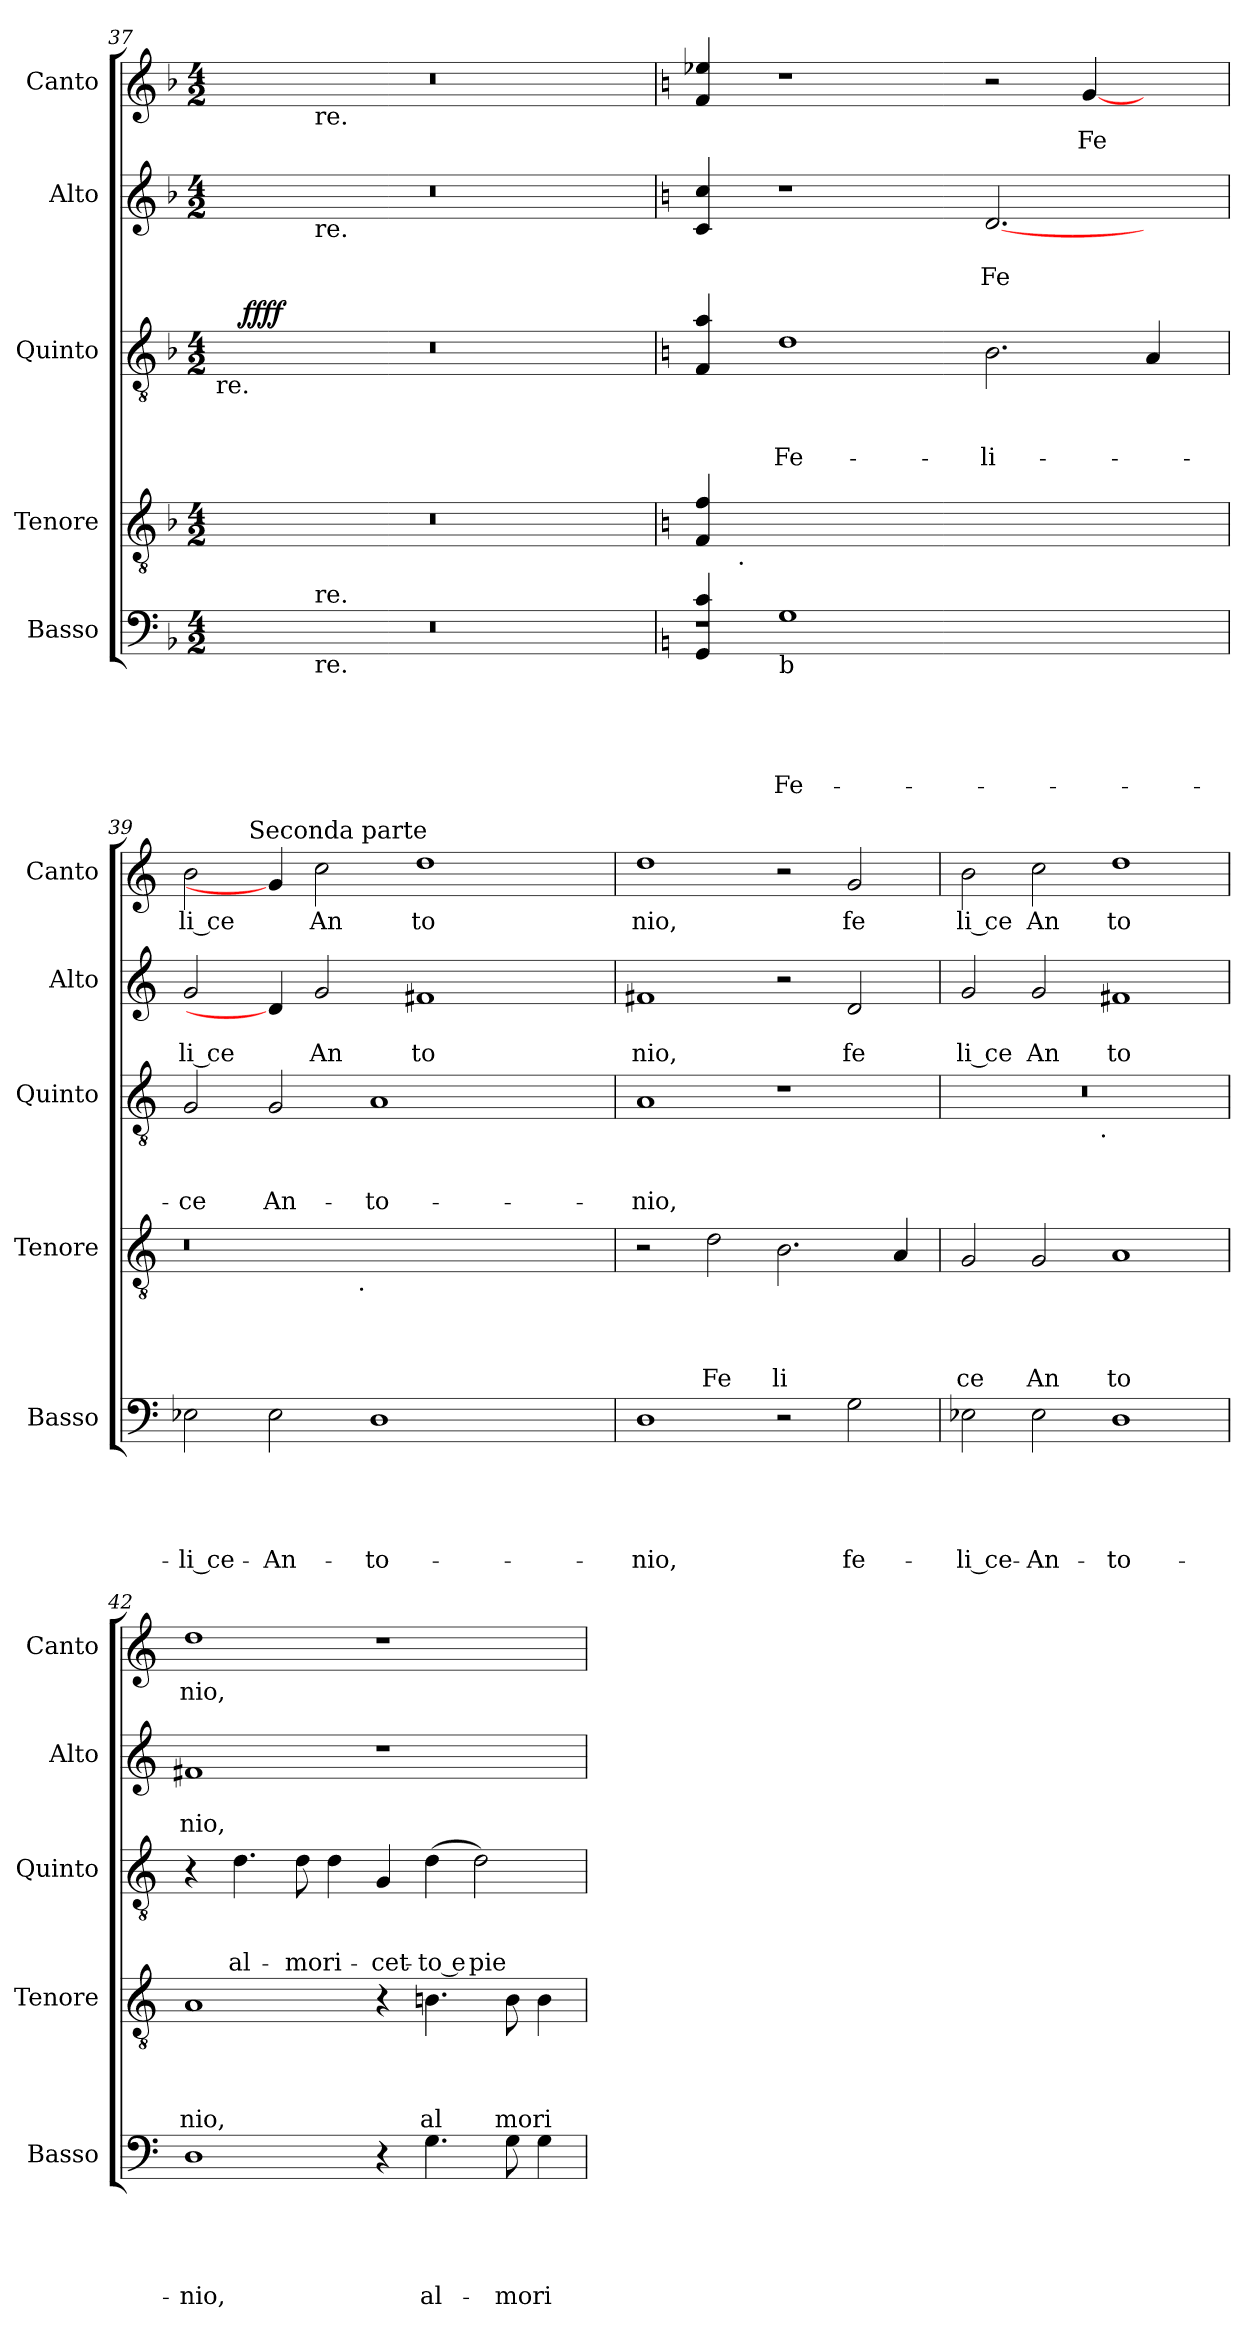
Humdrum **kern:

**kern	**text	**text	**text	**text	**text	**kern	**text	**text	**text	**text	**kern	**text	**text	**text	**dynam	**kern	**text	**text	**kern	**text
*part5	*part5	*part5	*part5	*part5	*part5	*part4	*part4	*part4	*part4	*part4	*part3	*part3	*part3	*part3	*part3	*part2	*part2	*part2	*part1	*part1
*staff5	*staff5	*staff5	*staff5	*staff5	*staff5	*staff4	*staff4	*staff4	*staff4	*staff4	*staff3	*staff3	*staff3	*staff3	*staff3	*staff2	*staff2	*staff2	*staff1	*staff1
*I"Basso	*	*	*	*	*	*I"Tenore	*	*	*	*	*I"Quinto	*	*	*	*	*I"Alto	*	*	*I"Canto	*
*I'Basso	*	*	*	*	*	*I'Tenore	*	*	*	*	*I'Quinto	*	*	*	*	*I'Alto	*	*	*I'Canto	*
*clefF4	*	*	*	*	*	*clefGv2	*	*	*	*	*clefGv2	*	*	*	*	*clefG2	*	*	*clefG2	*
*k[b-]	*	*	*	*	*	*k[b-]	*	*	*	*	*k[b-]	*	*	*	*	*k[b-]	*	*	*k[b-]	*
*F:	*	*	*	*	*	*F:	*	*	*	*	*F:	*	*	*	*	*F:	*	*	*F:	*
*M4/2	*	*	*	*	*	*M4/2	*	*	*	*	*M4/2	*	*	*	*	*M4/2	*	*	*M4/2	*
=37	=37	=37	=37	=37	=37	=37	=37	=37	=37	=37	=37	=37	=37	=37	=37	=37	=37	=37	=37	=37
*	*	*	*	*	*	*	*	*	*	*	*^	*	*	*	*	*	*	*	*	*
!	!	!	!	!	!	!	!	!	!	!	!LO:TX:b:t=re.	!	!	!	!	!	!	!	!	!	!
*^	*	*	*	*	*	*	*	*	*	*	*	*	*	*	*	*	*^	*	*	*^	*
0r	4ryy	.	.	.	.	.	0r	.	.	.	.	0r	16ryy	.	.	.	.	0r	4ryy	.	.	0r	4ryy	.
!	!	!	!	!	!	!	!	!	!	!	!	!	!	!	!	!	!LO:DY:a	!	!	!	!	!	!	!
.	.	.	.	.	.	.	.	.	.	.	.	.	1ryy	.	.	.	ffff	.	.	.	.	.	.	.
.	32ryy	.	.	.	.	.	.	.	.	.	.	.	.	.	.	.	.	.	32ryy	.	.	.	32ryy	.
!	!	!	!	!	!	!	!	!	!	!	!	!	!	!	!	!	!	!	!	!	!	!	!LO:TX:b:t=re.	!
!	!	!	!	!	!	!	!	!	!	!	!	!	!	!	!	!	!	!	!LO:TX:b:t=re.	!	!	!	!	!
!	!LO:TX:b:t=re.	!	!	!	!	!	!	!	!	!	!	!	!	!	!	!	!	!	!	!	!	!	!	!
!	!LO:TX:a:t=re.	!	!	!	!	!	!	!	!	!	!	!	!	!	!	!	!	!	!	!	!	!	!	!
.	1ryy	.	.	.	.	.	.	.	.	.	.	.	.	.	.	.	.	.	1ryy	.	.	.	1ryy	.
.	.	.	.	.	.	.	.	.	.	.	.	.	2...ryy	.	.	.	.	.	.	.	.	.	.	.
.	2ryy	.	.	.	.	.	.	.	.	.	.	.	.	.	.	.	.	.	2ryy	.	.	.	2ryy	.
.	8..ryy	.	.	.	.	.	.	.	.	.	.	.	.	.	.	.	.	.	8..ryy	.	.	.	8..ryy	.
*	*	*	*	*	*	*	*	*	*	*	*	*v	*v	*	*	*	*	*	*	*	*	*v	*v	*
*v	*v	*	*	*	*	*	*	*	*	*	*	*	*	*	*	*	*v	*v	*	*	*	*
!!LO:LB:g=z
=38!	=38!	=38!	=38!	=38!	=38!	=38!	=38!	=38!	=38!	=38!	=38!	=38!	=38!	=38!	=38!	=38!	=38!	=38!	=38!	=38!
*k[]	*	*	*	*	*	*k[]	*	*	*	*	*k[]	*	*	*	*	*k[]	*	*	*k[]	*
*C:	*	*	*	*	*	*C:	*	*	*	*	*C:	*	*	*	*	*C:	*	*	*C:	*
*^	*	*	*	*	*	*	*	*	*	*	*^	*	*	*	*	*^	*	*	*^	*
*	*^	*	*	*	*	*	*	*	*	*	*	*	*	*	*	*	*	*	*	*	*	*	*	*
!	!	!	!	!	!	!	!	!	!	!	!	!	!	!	!	!	!	!	!	!	!	!	!LO:TX:b:t=b	!	!
!	!	!	!	!	!	!	!	!	!	!	!	!	!	!	!	!	!	!	!LO:TX:b:t=b	!	!	!	!	!	!
!	!	!	!	!	!	!	!	!	!	!	!	!	!LO:TX:b:t=b	!	!	!	!	!	!	!	!	!	!	!	!
!	!	!	!	!	!	!	!	!LO:TX:b:t=b	!	!	!	!	!	!	!	!	!	!	!	!	!	!	!	!	!
*	*	*	*	*	*	*	*	*	*	*	*	*	*v	*v	*	*	*	*	*	*	*	*	*v	*v	*
*	*	*	*	*	*	*	*	*^	*	*	*	*	*	*	*	*	*	*v	*v	*	*	*	*
4ryy	4GG/ 4c/	1r	.	.	.	.	.	4F/ 4f/	8ryy	.	.	.	.	4F/ 4a/	.	.	.	.	4c/ 4cc/	.	.	4f/ 4ee-X/	.
!	!	!	!	!	!	!	!	!	!LO:TX:b:t=.	!	!	!	!	!	!	!	!	!	!	!	!	!	!
.	.	.	.	.	.	.	.	.	1ryy	.	.	.	.	.	.	.	.	.	.	.	.	.	.
!LO:TX:b:t=b	!	!	!	!	!	!	!	!	!	!	!	!	!	!	!	!	!	!	!	!	!	!	!
!	!	!	!	!	!	!	!LO:LY:b	!	!	!	!	!	!	!	!	!	!LO:LY:b	!	!	!	!	!	!
1G	1ryy	.	.	.	.	.	Fe-	0ryy	.	.	.	.	.	1d	.	.	Fe-	.	1r	.	.	1r	.
.	.	4ryy	.	.	.	.	.	.	.	.	.	.	.	.	.	.	.	.	.	.	.	.	.
.	.	.	.	.	.	.	.	.	1ryy	.	.	.	.	.	.	.	.	.	.	.	.	.	.
!	!	!	!	!	!	!	!	!	!	!	!	!	!	!	!	!	!LO:LY:b	!	!	!	!LO:LY:b	!	!
1ryy	1ryy	1ryy	.	.	.	.	.	.	.	.	.	.	.	2.B\	.	.	-li-	.	[2.d	.	Fe	2r	.
!	!	!	!	!	!	!	!	!	!	!	!	!	!	!	!	!	!	!	!	!	!	!	!LO:LY:b
.	.	.	.	.	.	.	.	.	.	.	.	.	.	.	.	.	.	.	.	.	.	[4g/	Fe
.	.	.	.	.	.	.	.	.	.	.	.	.	.	4A/	.	.	.	.	4ryy	.	.	4ryy	.
.	.	.	.	.	.	.	.	.	8ryy	.	.	.	.	.	.	.	.	.	.	.	.	.	.
=39	=39	=39	=39	=39	=39	=39	=39	=39	=39	=39	=39	=39	=39	=39	=39	=39	=39	=39	=39	=39	=39	=39	=39
!	!	!	!	!	!	!	!LO:LY:b	!	!	!	!	!	!	!	!	!	!LO:LY:b	!	!	!	!LO:LY:b	!	!LO:LY:b
*v	*v	*v	*	*	*	*	*	*	*	*	*	*	*	*	*	*	*	*	*	*	*	*^	*
2E-X\	.	.	.	.	-li ce-	0r	2ryy	.	.	.	.	2G/	.	.	-ce	.	2g/	.	li ce	2b\	4..ryy	li ce
!	!	!	!	!	!	!	!	!	!	!	!	!	!	!	!	!	!	!	!	!	!LO:TX:a:t=Seconda parte	!
.	.	.	.	.	.	.	.	.	.	.	.	.	.	.	.	.	.	.	.	.	1ryy	.
!	!	!	!	!	!LO:LY:b	!	!	!	!	!	!	!	!	!	!LO:LY:b	!	!	!	!	!	!	!
2E-\	.	.	.	.	-An-	.	4...ryy	.	.	.	.	2G/	.	.	An-	.	4d]	.	.	4g/]	.	.
!	!	!	!	!	!	!	!	!	!	!	!	!	!	!	!	!	!	!	!LO:LY:b	!	!	!LO:LY:b
.	.	.	.	.	.	.	.	.	.	.	.	.	.	.	.	.	2g/	.	An	2cc\	.	An
!	!	!	!	!	!	!	!LO:TX:b:t=.	!	!	!	!	!	!	!	!	!	!	!	!	!	!	!
.	.	.	.	.	.	.	1ryy	.	.	.	.	.	.	.	.	.	.	.	.	.	.	.
!	!	!	!	!	!LO:LY:b	!	!	!	!	!	!	!	!	!	!LO:LY:b	!	!	!	!	!	!	!
1D	.	.	.	.	-to-	.	.	.	.	.	.	1A	.	.	-to-	.	.	.	.	.	.	.
!	!	!	!	!	!	!	!	!	!	!	!	!	!	!	!	!	!	!	!LO:LY:b	!	!	!LO:LY:b
.	.	.	.	.	.	.	.	.	.	.	.	.	.	.	.	.	1f#X	.	to	1dd	.	to
.	.	.	.	.	.	.	.	.	.	.	.	.	.	.	.	.	.	.	.	.	2ryy	.
.	.	.	.	.	.	.	.	.	.	.	.	.	.	.	.	.	.	.	.	.	4ryy	.
.	.	.	.	.	.	.	4ryy	.	.	.	.	.	.	.	.	.	.	.	.	.	.	.
4ryy	.	.	.	.	.	4ryy	.	.	.	.	.	4ryy	.	.	.	.	.	.	.	.	.	.
.	.	.	.	.	.	.	.	.	.	.	.	.	.	.	.	.	.	.	.	.	16ryy	.
.	.	.	.	.	.	.	32ryy	.	.	.	.	.	.	.	.	.	.	.	.	.	.	.
=40	=40	=40	=40	=40	=40	=40	=40	=40	=40	=40	=40	=40	=40	=40	=40	=40	=40	=40	=40	=40	=40	=40
!	!	!	!	!	!LO:LY:b	!	!	!	!	!	!	!	!	!	!LO:LY:b	!	!	!	!LO:LY:b	!	!	!LO:LY:b
*	*	*	*	*	*	*v	*v	*	*	*	*	*	*	*	*	*	*	*	*	*v	*v	*
1D	.	.	.	.	-nio,	2r	.	.	.	.	1A	.	.	-nio,	.	1f#X	.	nio,	1dd	nio,
!	!	!	!	!	!	!	!	!	!	!LO:LY:b	!	!	!	!	!	!	!	!	!	!
.	.	.	.	.	.	2d\	.	.	.	-Fe	.	.	.	.	.	.	.	.	.	.
!	!	!	!	!	!	!	!	!	!	!LO:LY:b	!	!	!	!	!	!	!	!	!	!
2r	.	.	.	.	.	2.B\	.	.	.	li	1r	.	.	.	.	2r	.	.	2r	.
!	!	!	!	!	!LO:LY:b	!	!	!	!	!	!	!	!	!	!	!	!	!LO:LY:b	!	!LO:LY:b
2G\	.	.	.	.	fe-	.	.	.	.	.	.	.	.	.	.	2d/	.	fe	2g/	fe
.	.	.	.	.	.	4A/	.	.	.	.	.	.	.	.	.	.	.	.	.	.
=41	=41	=41	=41	=41	=41	=41	=41	=41	=41	=41	=41	=41	=41	=41	=41	=41	=41	=41	=41	=41
!	!	!	!	!	!LO:LY:b	!	!	!	!	!LO:LY:b	!	!	!	!	!	!	!	!LO:LY:b	!	!LO:LY:b
*	*	*	*	*	*	*	*	*	*	*	*^	*	*	*	*	*	*	*	*	*
2E-X\	.	.	.	.	-li ce-	2G/	.	.	.	ce	0r	2ryy	.	.	.	.	2g/	.	li ce	2b\	li ce
!	!	!	!	!	!LO:LY:b	!	!	!	!	!LO:LY:b	!	!	!	!	!	!	!	!	!LO:LY:b	!	!LO:LY:b
2E-\	.	.	.	.	-An-	2G/	.	.	.	An	.	4...ryy	.	.	.	.	2g/	.	An	2cc\	An
!	!	!	!	!	!	!	!	!	!	!	!	!LO:TX:b:t=.	!	!	!	!	!	!	!	!	!
.	.	.	.	.	.	.	.	.	.	.	.	1ryy	.	.	.	.	.	.	.	.	.
!	!	!	!	!	!LO:LY:b	!	!	!	!	!LO:LY:b	!	!	!	!	!	!	!	!	!LO:LY:b	!	!LO:LY:b
1D	.	.	.	.	-to-	1A	.	.	.	to	.	.	.	.	.	.	1f#X	.	to	1dd	to
.	.	.	.	.	.	.	.	.	.	.	.	32ryy	.	.	.	.	.	.	.	.	.
=42	=42	=42	=42	=42	=42	=42	=42	=42	=42	=42	=42	=42	=42	=42	=42	=42	=42	=42	=42	=42	=42
!	!	!	!	!	!LO:LY:b	!	!	!	!	!LO:LY:b	!	!	!	!	!	!	!	!	!LO:LY:b	!	!LO:LY:b
*	*	*	*	*	*	*	*	*	*	*	*v	*v	*	*	*	*	*	*	*	*	*
1D	.	.	.	.	-nio,	1A	.	.	.	nio,	4r	.	.	.	.	1f#X	.	nio,	1dd	nio,
!	!	!	!	!	!	!	!	!	!	!	!	!	!	!LO:LY:b	!	!	!	!	!	!
.	.	.	.	.	.	.	.	.	.	.	4.d\	.	.	al-	.	.	.	.	.	.
!	!	!	!	!	!	!	!	!	!	!	!	!	!	!LO:LY:b	!	!	!	!	!	!
.	.	.	.	.	.	.	.	.	.	.	8d\	.	.	-mo	.	.	.	.	.	.
!	!	!	!	!	!	!	!	!	!	!	!	!	!	!LO:LY:b	!	!	!	!	!	!
.	.	.	.	.	.	.	.	.	.	.	4d\	.	.	ri-	.	.	.	.	.	.
!	!	!	!	!	!	!	!	!	!	!	!	!	!	!LO:LY:b	!	!	!	!	!	!
4r	.	.	.	.	.	4r	.	.	.	.	4G/	.	.	-cet-	.	1r	.	.	1r	.
!	!	!	!	!	!LO:LY:b	!	!	!	!	!LO:LY:b	!	!	!	!LO:LY:b:rj	!	!	!	!	!	!
4.G\	.	.	.	.	al-	4.Bn\	.	.	.	al	(<4d\	.	.	-to e	.	.	.	.	.	.
!	!	!	!	!	!	!	!	!	!	!	!	!	!	!LO:LY:b	!	!	!	!	!	!
.	.	.	.	.	.	.	.	.	.	.	2d\)	.	.	pie-	.	.	.	.	.	.
!	!	!	!	!	!LO:LY:b	!	!	!	!	!LO:LY:b	!	!	!	!	!	!	!	!	!	!
8G\	.	.	.	.	-mo	8B\	.	.	.	mo	.	.	.	.	.	.	.	.	.	.
!	!	!	!	!	!LO:LY:b	!	!	!	!	!LO:LY:b	!	!	!	!	!	!	!	!	!	!
4G\	.	.	.	.	ri-	4B\	.	.	.	ri	.	.	.	.	.	.	.	.	.	.
=	=	=	=	=	=	=	=	=	=	=	=	=	=	=	=	=	=	=	=	=
*-	*-	*-	*-	*-	*-	*-	*-	*-	*-	*-	*-	*-	*-	*-	*-	*-	*-	*-	*-	*-
